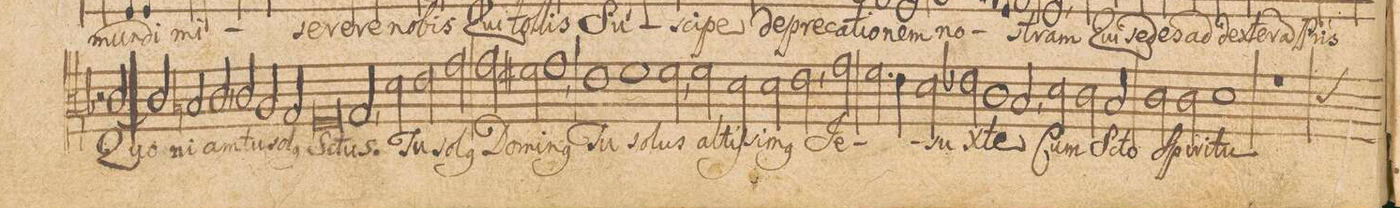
**kern	**text
*I"[Altus II]	*
*clefC3	*
*k[b-]	*
*met(C|)	*
*M2/1	*
2r	.
[2c/	Quo-
=48-	=48-
2c/]	.
2Bn/	-ni-
2c,/	-am
2c/	tu
=49-	=49-
2A/	so-
2G/	-l(us)
0F/	S(an)-
=50-	=50-
2G,/	-ctus.
2d\	Tu
=51-	=51-
2e\	so-
2g\	-l(us)
2g\	Do-
2f#X\	-mi-
=52-	=52-
1g\,	-n(us)
1e\	Tu
=53-	=53-
1f\	so-
2f,\	-lus
2f\	al-
=54-	=54-
2d\	-tiſ-
2d\	-si-
2e,\	-m(us)
2g\	Je-
=55-	=55-
2.f\	.
4e\	.
2d\	.
2e-X\	-su
=56-	=56-
1c\	X-
2B-,/	-te
2d\	Cum
=57-	=57-
2c\	S(an)-
2B-,/	-cto
2c\	Spi-
2c\	-ri-
=58-	=58-
1d\	-tu
*custos:d	*
1re	.
=59-	=59-
*-	*-
